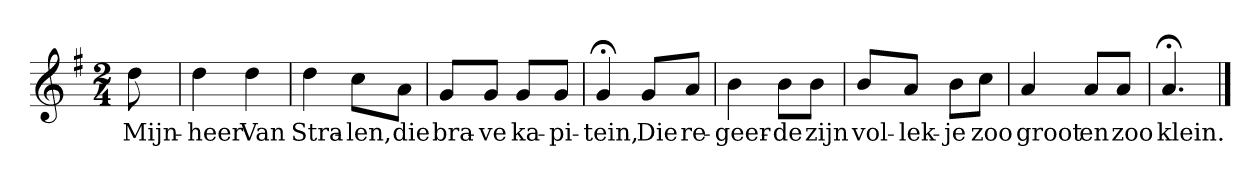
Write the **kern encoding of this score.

**kern	**text
*part1	*part1
*staff1	*staff1
*k[f#]	*
*G:	*
*M2/4	*
*MM120	*
=	=
8dd	Mijn-
=1	=1
4dd	-heer
4dd	Van
=2	=2
4dd	Stra-
8ccL	-len,
8aJ	die
=3	=3
8gL	bra-
8gJ	-ve
8gL	ka-
8gJ	-pi-
=4	=4
4g;<	-tein,
8gL	Die
8aJ	re-
=5	=5
4b	-geer-
8bL	-de
8bJ	zijn
=6	=6
8bL	vol-
8aJ	-lek-
8bL	-je
8ccJ	zoo
=7	=7
4a	groot
8aL	en
8aJ	zoo
=8	=8
4.a;<	klein.
==	==
*-	*-
